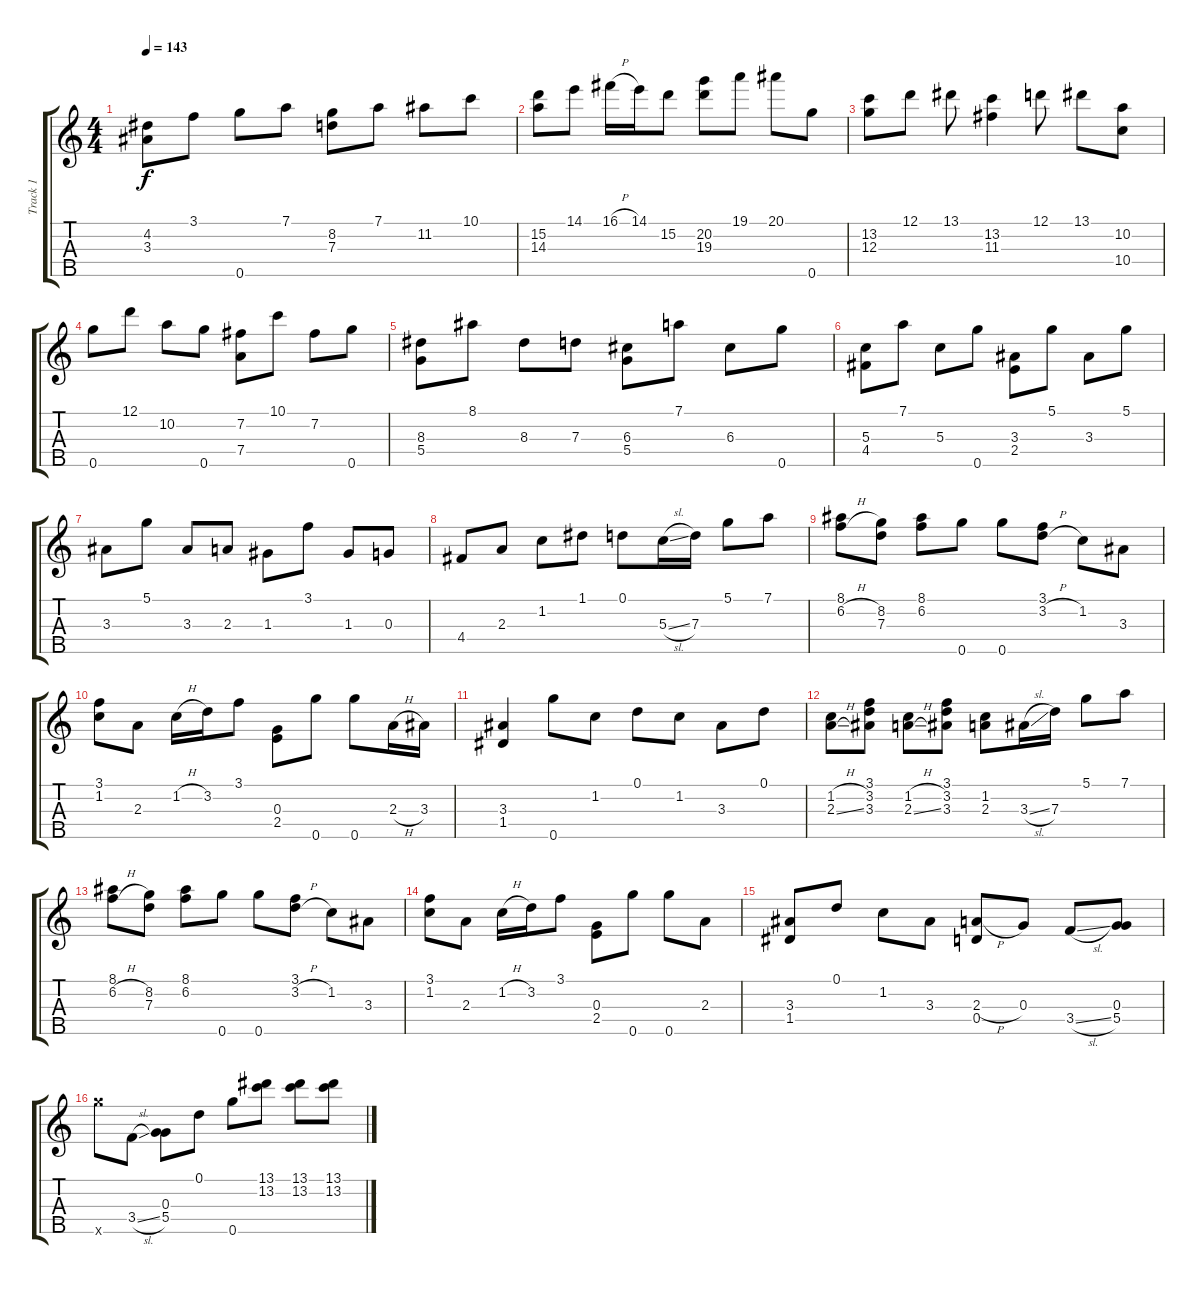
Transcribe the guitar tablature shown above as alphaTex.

\track ("Track 1" "Track 1") {instrument acousticguitarsteel}
\staff {score tabs}
\tuning (D4 B3 G3 D3 G4) {hide}
\ts (4 4)
\tempo 143
\clef g2
\ks c
(4.2 3.3).8{dy f} 3.1.8 0.5.8 7.1.8 (8.2 7.3).8 7.1.8 11.2.8 10.1.8 |
(15.2 14.3).8 14.1.8 16.1{h}.16 14.1.16 15.2.8 (20.2 19.3).8 19.1.8 20.1.8 0.5.8 |
(13.2 12.3).8 12.1.8 13.1.8 (13.2 11.3).4 12.1.8 13.1.8 (10.2 10.4).8 |
0.5.8 12.1.8 10.2.8 0.5.8 (7.2 7.4).8 10.1.8 7.2.8 0.5.8 |
(8.3 5.4).8 8.1.8 8.3.8 7.3.8 (6.3 5.4).8 7.1.8 6.3.8 0.5.8 |
(5.3 4.4).8 7.1.8 5.3.8 0.5.8 (3.3 2.4).8 5.1.8 3.3.8 5.1.8 |
3.3.8 5.1.8 3.3.8 2.3.8 1.3.8 3.1.8 1.3.8 0.3.8 |
4.4.8 2.3.8 1.2.8 1.1.8 0.1.8 5.3{sl}.16 7.3.16 5.1.8 7.1.8 |
(8.1 6.2{h}).8 (8.2 7.3).8 (8.1 6.2).8 0.5.8 0.5.8 (3.1 3.2{h}).8 1.2.8 3.3.8 |
(3.1 1.2).8 2.3.8 1.2{h}.16 3.2.16 3.1.8 (0.3 2.4).8 0.5.8 0.5.8 2.3{h}.16 3.3.16 |
(3.3 1.4).4 0.5.8 1.2.8 0.1.8 1.2.8 3.3.8 0.1.8 |
(1.2{h} 2.3{sl}).8 (3.1 3.2 3.3).8 (1.2{h} 2.3{sl}).8 (3.1 3.2 3.3).8 (1.2 2.3).8 3.3{sl}.16 7.3.16 5.1.8 7.1.8 |
(8.1 6.2{h}).8 (8.2 7.3).8 (8.1 6.2).8 0.5.8 0.5.8 (3.1 3.2{h}).8 1.2.8 3.3.8 |
(3.1 1.2).8 2.3.8 1.2{h}.16 3.2.16 3.1.8 (0.3 2.4).8 0.5.8 0.5.8 2.3.8 |
(3.3 1.4).8 0.1.8 1.2.8 3.3.8 (2.3{h} 0.4).8 0.3.8 3.4{sl}.8 (0.3 5.4).8 |
0.5{x}.8 3.4{sl}.8 (0.3 5.4).8 0.1.8 0.5.8 (13.1 13.2).8 (13.1 13.2).8 (13.1 13.2).8
